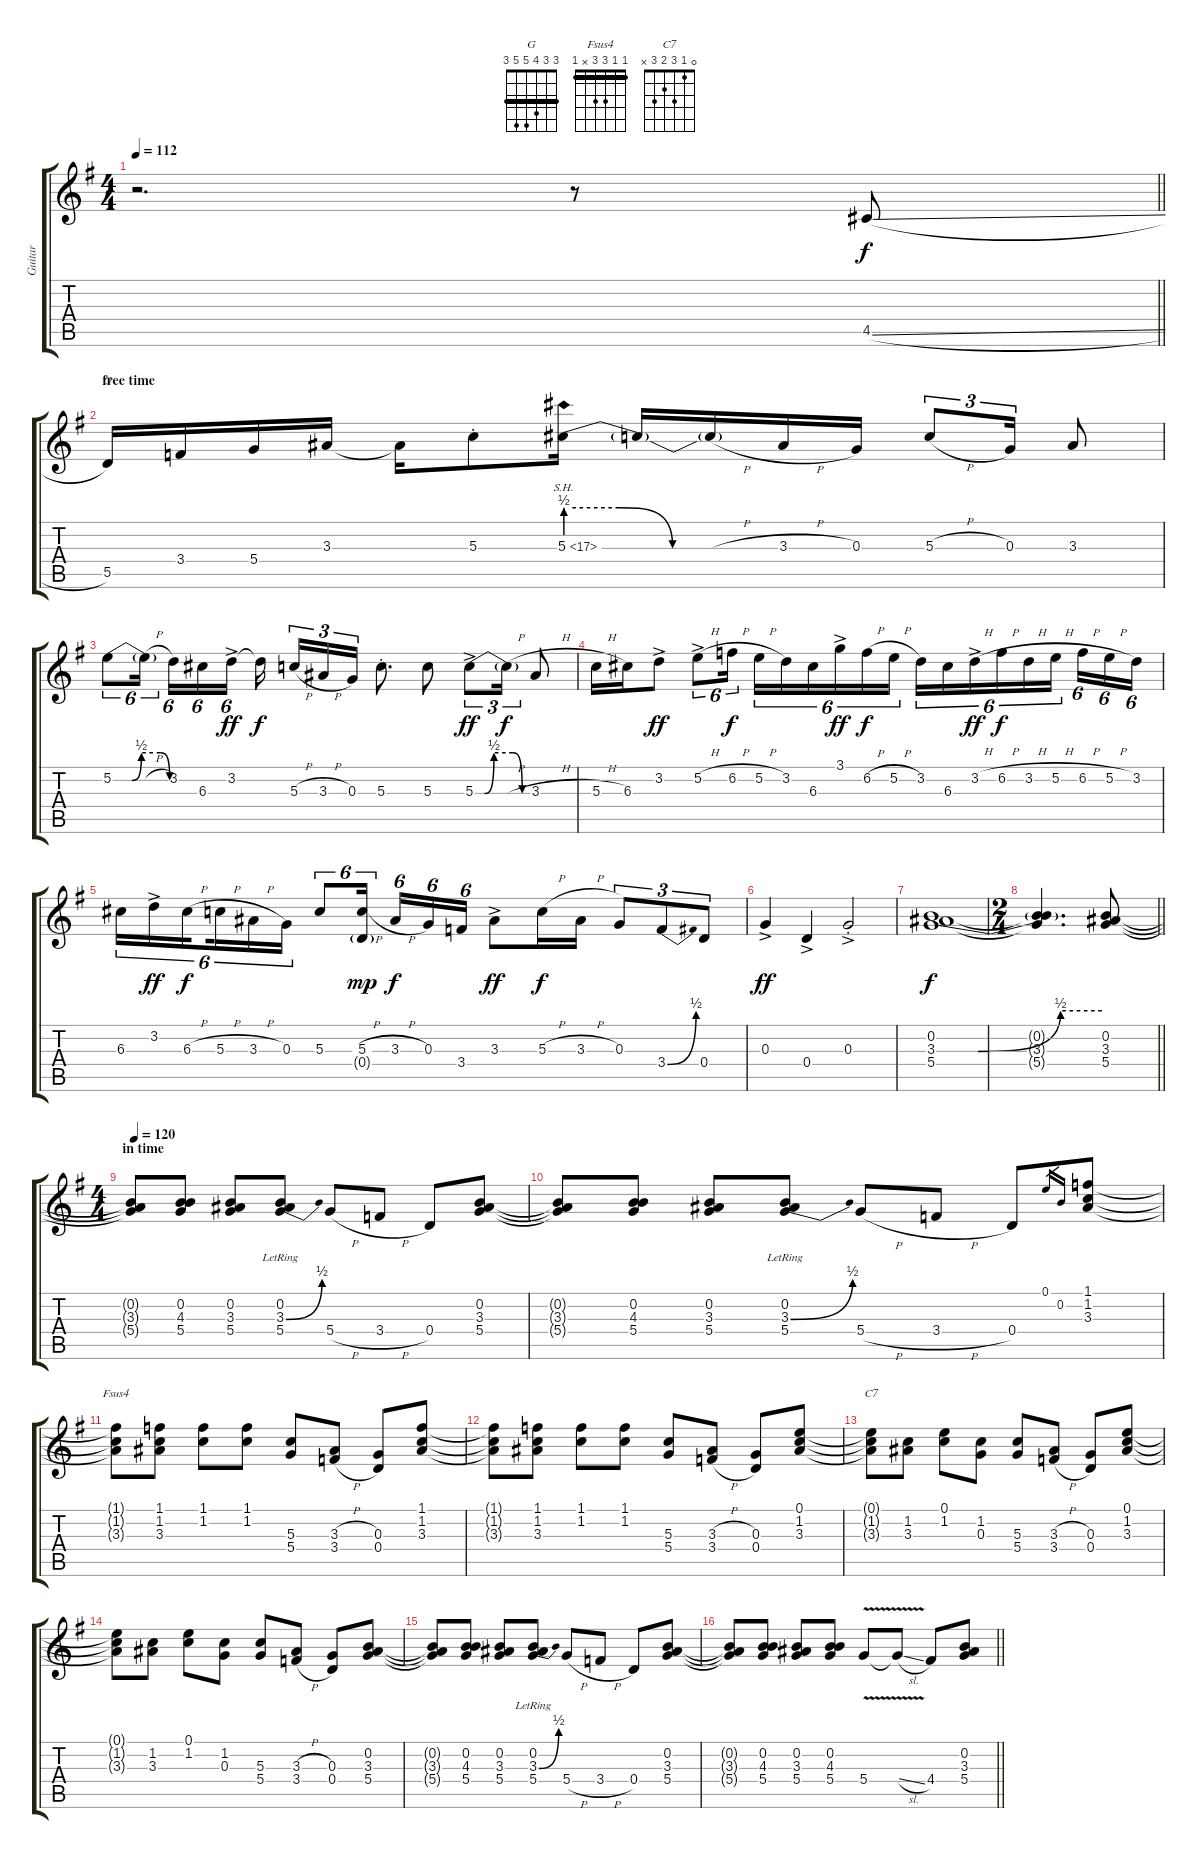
\track ("Guitar" "Guitar") {instrument overdrivenguitar}
\staff {score tabs}
\tuning (E4 B3 G3 D3 A2 E2) {hide}
\chord ("G" 3 3 4 5 5 3) {barre 3}
\chord ("Fsus4" 1 1 3 3 x 1) {barre 1}
\chord ("C7" 0 1 3 2 3 x)
\ts (4 4)
\tempo 112
\clef g2
\barLineRight lightlight
\ks g
r.2{d dy f instrument overdrivenguitar} r.8 4.5{sl}.8 |
\section ("" "free time")
5.5.16{ch "G"} 3.4.16 5.4.16 3.3.16 3.3{t}.16 5.3{st}.8 5.3{be (custom 0 2 15 2 30 0 60 0) sh 12}.16 5.3{t}.16 5.3{h t}.16 3.3{h}.16 0.3.16 5.3{h}.8{tu (3 2)} 0.3.16{tu (3 2)} 3.3.8 |
5.2{be (custom 0 0 20 0 30 2 50 2 60 0)}.8{tu (6 4)} 5.2{h t}.16{tu (6 4) beam splitsecondary} 3.2.16{tu (6 4)} 6.3.16{tu (6 4)} 3.2{ac}.16{tu (6 4) dy ff} 3.2{t}.16{dy f beam splitsecondary} 5.3{h}.16{tu (3 2)} 3.3{h}.16{tu (3 2)} 0.3.16{tu (3 2)} 5.3{st}.8{d} 5.3.8 5.3{be (custom 0 0 10 0 20 2 40 2 50 0 60 0) ac}.8{tu (3 2) dy ff} 5.3{h t}.16{tu (3 2) dy f} 3.3{h}.8 |
5.3{h}.16 6.3.16 3.2{ac}.8{dy ff} 5.2{h ac}.8{tu (6 4)} 6.2{h}.16{tu (6 4) dy f beam splitsecondary} 5.2{h}.16{tu (6 4)} 3.2.16{tu (6 4)} 6.3.16{tu (6 4)} 3.1{ac}.16{tu (6 4) dy ff} 6.2{h}.16{tu (6 4) dy f} 5.2{h}.16{tu (6 4) beam splitsecondary} 3.2.16{tu (6 4)} 6.3.16{tu (6 4)} 3.2{h ac}.16{tu (6 4) dy ff} 6.2{h}.16{tu (6 4) dy f} 3.2{h}.16{tu (6 4)} 5.2{h}.16{tu (6 4) beam splitsecondary} 6.2{h}.16{tu (6 4)} 5.2{h}.16{tu (6 4)} 3.2.16{tu (6 4)} |
6.3.16{tu (6 4)} 3.2{ac}.16{tu (6 4) dy ff} 6.3{h}.16{tu (6 4) dy f beam splitsecondary} 5.3{h}.16{tu (6 4)} 3.3{h}.16{tu (6 4)} 0.3.16{tu (6 4)} 5.3.8{tu (6 4)} (5.3{h} 0.4{g}).16{tu (6 4) dy mp beam splitsecondary} 3.3{h}.16{tu (6 4) dy f} 0.3.16{tu (6 4)} 3.4.16{tu (6 4)} 3.3{ac}.8{dy ff} 5.3{h}.16{dy f} 3.3{h}.16 0.3.8{tu (3 2)} 3.4{be (bend 0 0 60 2)}.8{tu (3 2)} 0.4.8{tu (3 2)} |
0.3{ac}.4{dy ff} 0.4{ac}.4 0.3{ac st}.2 |
(0.2 3.3{be (custom 0 0 15 0 45 2 60 2)} 5.4).1{dy f} |
\ts (2 4)
\barLineRight lightlight
(0.2{t} 3.3{t} 5.4{t}).4{d} (0.2 3.3 5.4).8 |
\ts (4 4)
\section ("" "in time")
\tempo 120
(0.2{t} 3.3{t} 5.4{t}).8 (0.2 4.3 5.4).8 (0.2 3.3 5.4).8 (0.2{lr} 3.3{be (bend 0 0 60 2) lr} 5.4{lr}).8 5.4{h}.8 3.4{h}.8 0.4.8 (0.2 3.3 5.4).8 |
(0.2{t} 3.3{t} 5.4{t}).8 (0.2 4.3 5.4).8 (0.2 3.3 5.4).8 (0.2{lr} 3.3{be (bend 0 0 60 2) lr} 5.4{lr}).8 5.4{h}.8 3.4{h}.8 0.4.8 0.1.16{gr} 0.2.16{gr} (1.1 1.2 3.3).8 |
(1.1{t} 1.2{t} 3.3{t}).8{ch "Fsus4"} (1.1 1.2 3.3).8 (1.1 1.2).8 (1.1 1.2).8 (5.3 5.4).8 (3.3{h} 3.4{h}).8 (0.3 0.4).8 (1.1 1.2 3.3).8 |
(1.1{t} 1.2{t} 3.3{t}).8 (1.1 1.2 3.3).8 (1.1 1.2).8 (1.1 1.2).8 (5.3 5.4).8 (3.3{h} 3.4{h}).8 (0.3 0.4).8 (0.1 1.2 3.3).8 |
(0.1{t} 1.2{t} 3.3{t}).8{ch "C7"} (1.2 3.3).8 (0.1 1.2).8 (1.2 0.3).8 (5.3 5.4).8 (3.3{h} 3.4{h}).8 (0.3 0.4).8 (0.1 1.2 3.3).8 |
(0.1{t} 1.2{t} 3.3{t}).8 (1.2 3.3).8 (0.1 1.2).8 (1.2 0.3).8 (5.3 5.4).8 (3.3{h} 3.4{h}).8 (0.3 0.4).8 (0.2 3.3 5.4).8 |
(0.2{t} 3.3{t} 5.4{t}).8 (0.2 4.3 5.4).8 (0.2 3.3 5.4).8 (0.2{lr} 3.3{be (bend 0 0 60 2) lr} 5.4{lr}).8 5.4{h}.8 3.4{h}.8 0.4.8 (0.2 3.3 5.4).8 |
\barLineRight lightlight
(0.2{t} 3.3{t} 5.4{t}).8 (0.2 4.3 5.4).8 (0.2 3.3 5.4).8 (0.2 4.3 5.4).8 5.4{v}.8 5.4{v sl t}.8 4.4.8 (0.2 3.3 5.4).8
